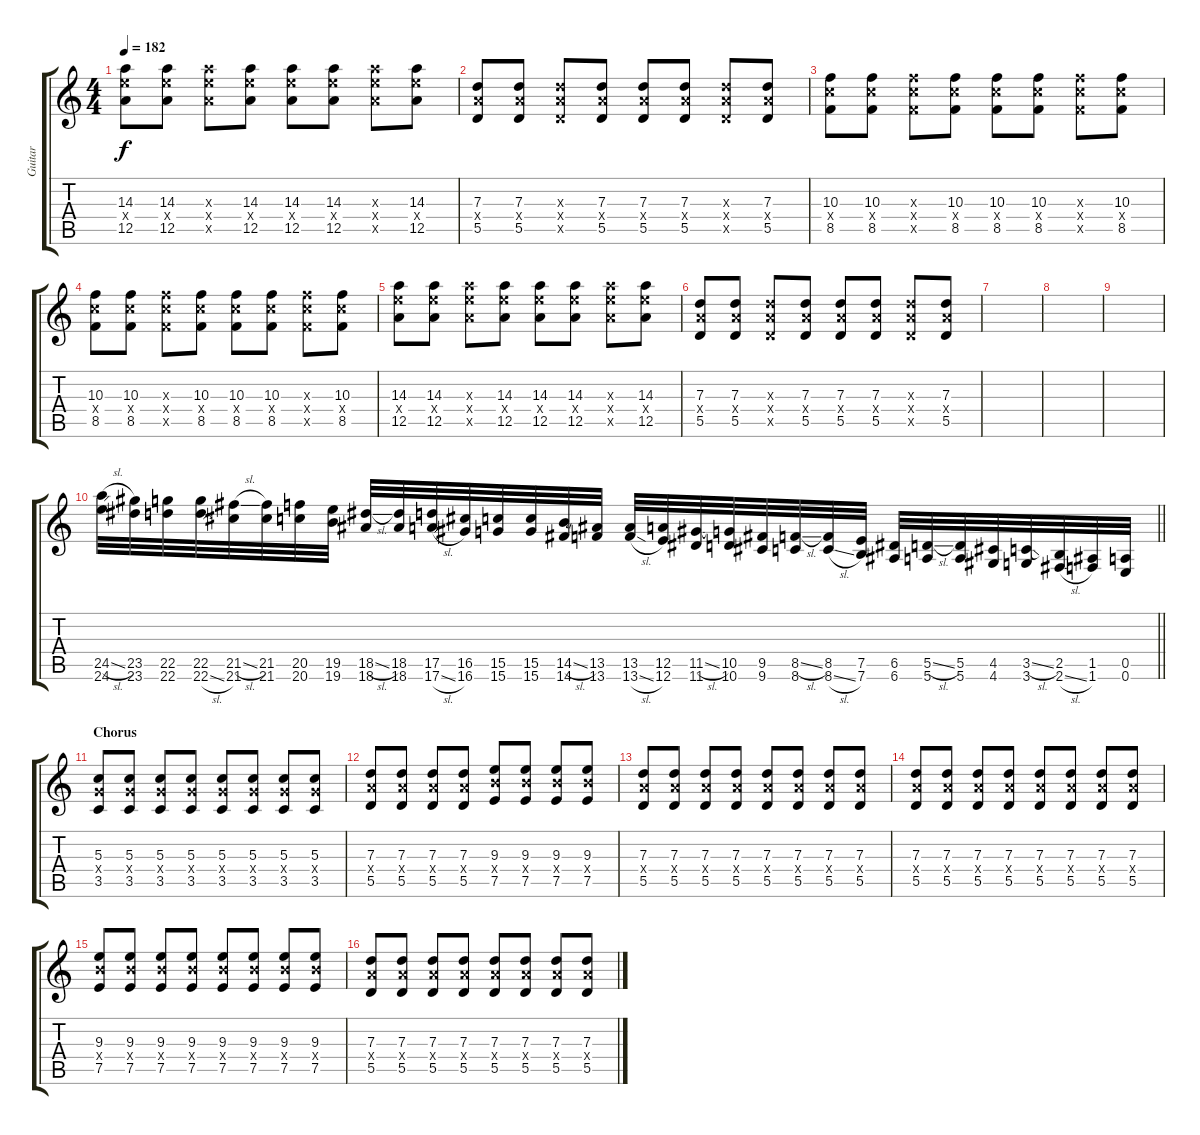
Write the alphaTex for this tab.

\track ("Guitar" "Guitar") {instrument distortionguitar}
\staff {score tabs}
\tuning (E4 B3 G3 D3 A2 E2) {hide}
\ts (4 4)
\tempo 182
\clef g2
\ks c
(14.3 14.4{x} 12.5).8{dy f} (14.3 14.4{x} 12.5).8 (14.3{x} 14.4{x} 12.5{x}).8 (14.3 14.4{x} 12.5).8 (14.3 14.4{x} 12.5).8 (14.3 14.4{x} 12.5).8 (14.3{x} 14.4{x} 12.5{x}).8 (14.3 14.4{x} 12.5).8 |
(7.3 7.4{x} 5.5).8 (7.3 7.4{x} 5.5).8 (7.3{x} 7.4{x} 5.5{x}).8 (7.3 7.4{x} 5.5).8 (7.3 7.4{x} 5.5).8 (7.3 7.4{x} 5.5).8 (7.3{x} 7.4{x} 5.5{x}).8 (7.3 7.4{x} 5.5).8 |
(10.3 10.4{x} 8.5).8 (10.3 10.4{x} 8.5).8 (10.3{x} 10.4{x} 8.5{x}).8 (10.3 10.4{x} 8.5).8 (10.3 10.4{x} 8.5).8 (10.3 10.4{x} 8.5).8 (10.3{x} 10.4{x} 8.5{x}).8 (10.3 10.4{x} 8.5).8 |
(10.3 10.4{x} 8.5).8 (10.3 10.4{x} 8.5).8 (10.3{x} 10.4{x} 8.5{x}).8 (10.3 10.4{x} 8.5).8 (10.3 10.4{x} 8.5).8 (10.3 10.4{x} 8.5).8 (10.3{x} 10.4{x} 8.5{x}).8 (10.3 10.4{x} 8.5).8 |
(14.3 14.4{x} 12.5).8 (14.3 14.4{x} 12.5).8 (14.3{x} 14.4{x} 12.5{x}).8 (14.3 14.4{x} 12.5).8 (14.3 14.4{x} 12.5).8 (14.3 14.4{x} 12.5).8 (14.3{x} 14.4{x} 12.5{x}).8 (14.3 14.4{x} 12.5).8 |
(7.3 7.4{x} 5.5).8 (7.3 7.4{x} 5.5).8 (7.3{x} 7.4{x} 5.5{x}).8 (7.3 7.4{x} 5.5).8 (7.3 7.4{x} 5.5).8 (7.3 7.4{x} 5.5).8 (7.3{x} 7.4{x} 5.5{x}).8 (7.3 7.4{x} 5.5).8 |
|
|
|
\barLineRight lightlight
(24.5{sl} 24.6).32{volume 13 balance 8} (23.5 23.6).32 (22.5 22.6).32 (22.5 22.6{sl}).32 (21.5{sl} 21.6).32 (21.5 21.6).32 (20.5 20.6).32 (19.5 19.6).32 (18.5{sl} 18.6).32 (18.5 18.6).32 (17.5 17.6{sl}).32 (16.5 16.6).32 (15.5 15.6).32 (15.5 15.6).32 (14.5{sl} 14.6).32 (13.5 13.6).32 (13.5 13.6{sl}).32 (12.5 12.6).32 (11.5{sl} 11.6).32 (10.5 10.6).32 (9.5 9.6).32 (8.5{sl} 8.6).32 (8.5 8.6{sl}).32 (7.5 7.6).32 (6.5 6.6).32 (5.5{sl} 5.6).32 (5.5 5.6).32 (4.5 4.6).32 (3.5{sl} 3.6).32 (2.5 2.6{sl}).32 (1.5 1.6).32 (0.5 0.6).32 |
\section ("" "Chorus")
(5.3 5.4{x} 3.5).8{volume 9 balance 12} (5.3 5.4{x} 3.5).8 (5.3 5.4{x} 3.5).8 (5.3 5.4{x} 3.5).8 (5.3 5.4{x} 3.5).8 (5.3 5.4{x} 3.5).8 (5.3 5.4{x} 3.5).8 (5.3 5.4{x} 3.5).8 |
(7.3 7.4{x} 5.5).8 (7.3 7.4{x} 5.5).8 (7.3 7.4{x} 5.5).8 (7.3 7.4{x} 5.5).8 (9.3 9.4{x} 7.5).8 (9.3 9.4{x} 7.5).8 (9.3 9.4{x} 7.5).8 (9.3 9.4{x} 7.5).8 |
(7.3 7.4{x} 5.5).8 (7.3 7.4{x} 5.5).8 (7.3 7.4{x} 5.5).8 (7.3 7.4{x} 5.5).8 (7.3 7.4{x} 5.5).8 (7.3 7.4{x} 5.5).8 (7.3 7.4{x} 5.5).8 (7.3 7.4{x} 5.5).8 |
(7.3 7.4{x} 5.5).8 (7.3 7.4{x} 5.5).8 (7.3 7.4{x} 5.5).8 (7.3 7.4{x} 5.5).8 (7.3 7.4{x} 5.5).8 (7.3 7.4{x} 5.5).8 (7.3 7.4{x} 5.5).8 (7.3 7.4{x} 5.5).8 |
(9.3 9.4{x} 7.5).8 (9.3 9.4{x} 7.5).8 (9.3 9.4{x} 7.5).8 (9.3 9.4{x} 7.5).8 (9.3 9.4{x} 7.5).8 (9.3 9.4{x} 7.5).8 (9.3 9.4{x} 7.5).8 (9.3 9.4{x} 7.5).8 |
(7.3 7.4{x} 5.5).8 (7.3 7.4{x} 5.5).8 (7.3 7.4{x} 5.5).8 (7.3 7.4{x} 5.5).8 (7.3 7.4{x} 5.5).8 (7.3 7.4{x} 5.5).8 (7.3 7.4{x} 5.5).8 (7.3 7.4{x} 5.5).8
